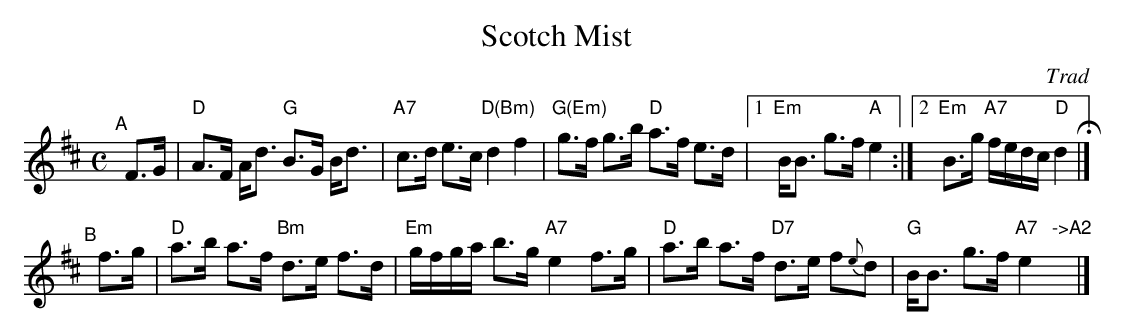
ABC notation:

X:1
T: Scotch Mist
O: Trad
M: C
L: 1/8
K: D
"^A"[|] F>G |\
"D"A>F A<d "G"B>G B<d | "A7"c>d e>c "D(Bm)"d2 f2 |\
"G(Em)"g>f g>b "D"a>f e>d |[1 "Em"B<B g>f "A"e2 :|[2 "Em"B>g "A7"f/e/d/c/ "D"d2 H|]
"^B"[|] f>g |\
"D"a>b a>f "Bm"d>e f>d | "Em"g/f/g/a/ b>g "A7"e2 f>g |\
"D"a>b a>f "D7"d>e f{e}d | "G"B<B g>f "A7"e2 "->A2"y|]
